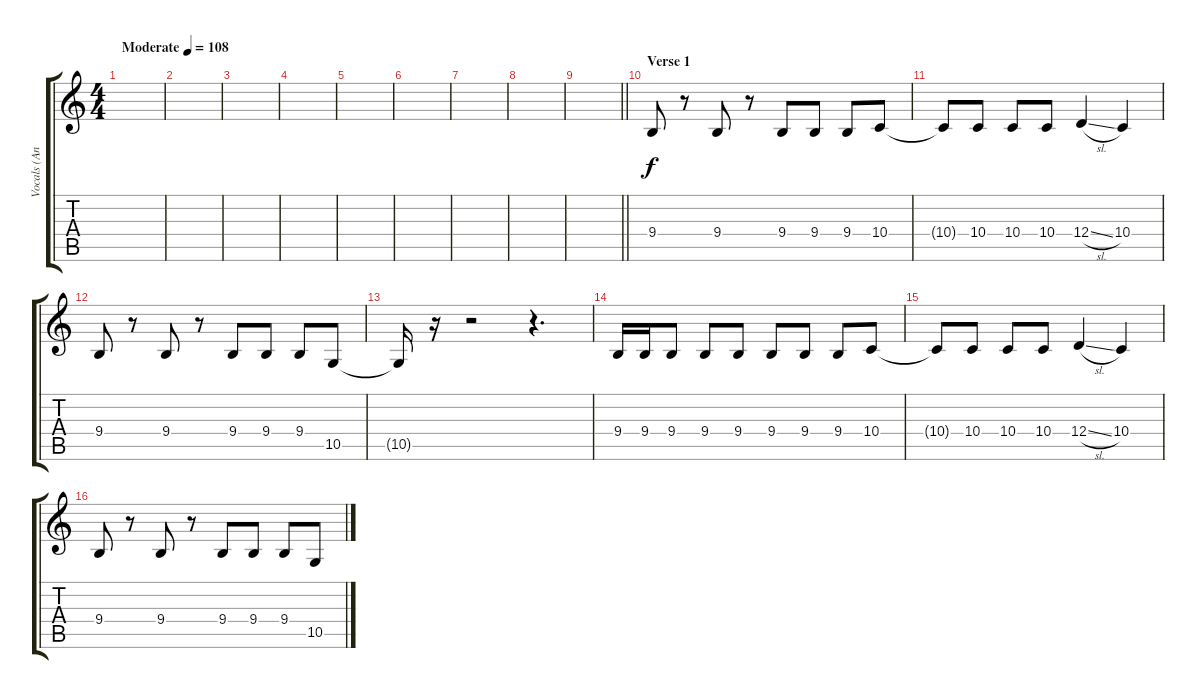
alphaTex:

\track ("Vocals (Anthony Kiedis)" "Vocals (An") {instrument oboe}
\staff {score tabs}
\tuning (E4 B3 G3 D3 A2 E2) {hide}
\ts (4 4)
\tempo (108 "Moderate")
\clef g2
\ks c
|
|
|
|
|
|
|
|
\barLineRight lightlight
|
\section ("" "Verse 1")
9.4.8 r.8 9.4.8 r.8 9.4.8 9.4.8 9.4.8 10.4.8 |
10.4{t}.8 10.4.8 10.4.8 10.4.8 12.4{sl}.4 10.4.4 |
9.4.8 r.8 9.4.8 r.8 9.4.8 9.4.8 9.4.8 10.5.8 |
10.5{t}.16 r.16 r.2 r.4{d} |
9.4.16 9.4.16 9.4.8 9.4.8 9.4.8 9.4.8 9.4.8 9.4.8 10.4.8 |
10.4{t}.8 10.4.8 10.4.8 10.4.8 12.4{sl}.4 10.4.4 |
9.4.8 r.8 9.4.8 r.8 9.4.8 9.4.8 9.4.8 10.5.8
